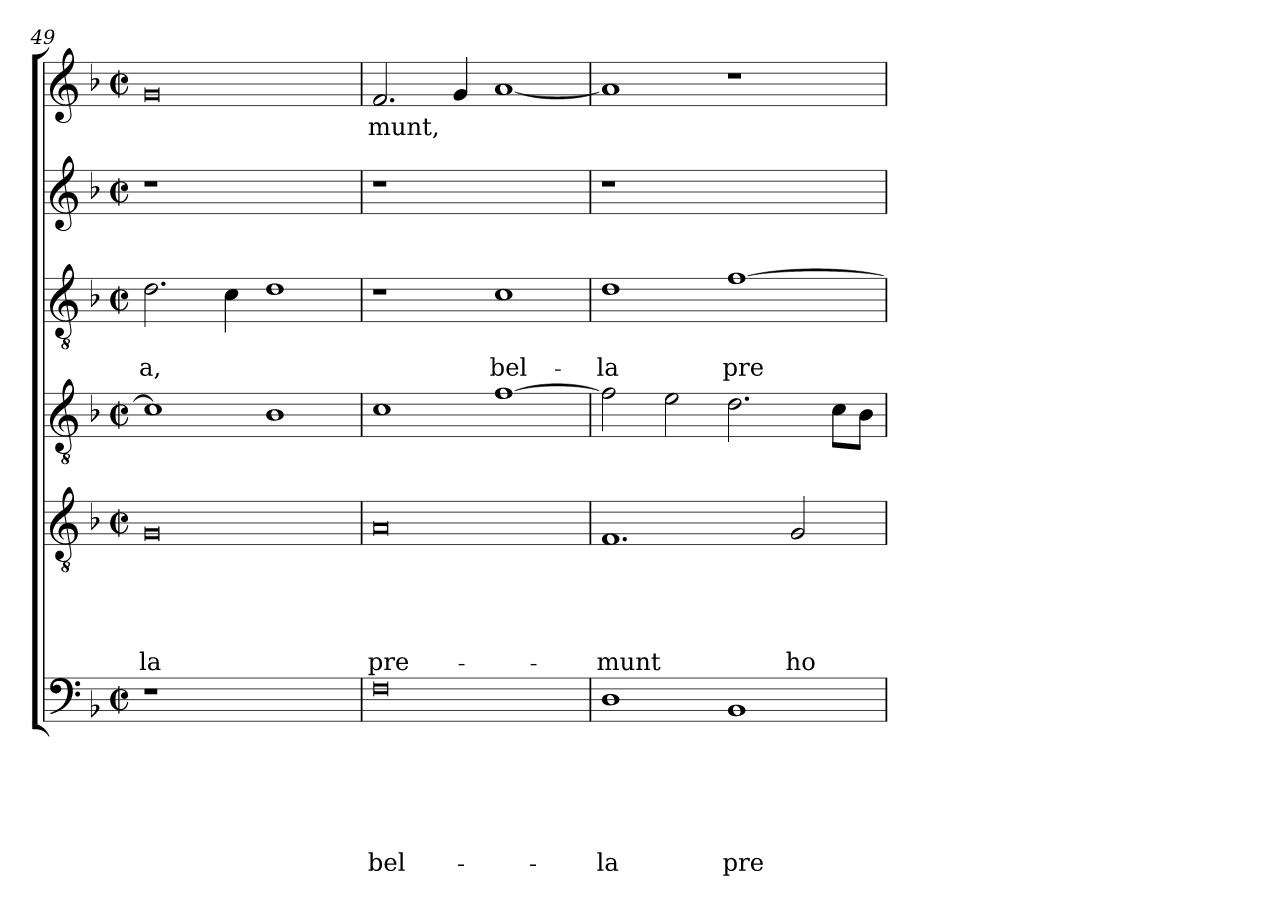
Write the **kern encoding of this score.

**kern	**text	**text	**text	**text	**text	**text	**kern	**text	**text	**text	**text	**text	**kern	**kern	**text	**text	**kern	**kern	**text
*part6	*part6	*part6	*part6	*part6	*part6	*part6	*part5	*part5	*part5	*part5	*part5	*part5	*part4	*part3	*part3	*part3	*part2	*part1	*part1
*staff6	*staff6	*staff6	*staff6	*staff6	*staff6	*staff6	*staff5	*staff5	*staff5	*staff5	*staff5	*staff5	*staff4	*staff3	*staff3	*staff3	*staff2	*staff1	*staff1
*clefF4	*	*	*	*	*	*	*clefGv2	*	*	*	*	*	*clefGv2	*clefGv2	*	*	*clefG2	*clefG2	*
*k[b-]	*	*	*	*	*	*	*k[b-]	*	*	*	*	*	*k[b-]	*k[b-]	*	*	*k[b-]	*k[b-]	*
*F:	*	*	*	*	*	*	*F:	*	*	*	*	*	*F:	*F:	*	*	*F:	*F:	*
*M2/2	*	*	*	*	*	*	*M2/2	*	*	*	*	*	*M2/2	*M2/2	*	*	*M2/2	*M2/2	*
*met(c|)	*	*	*	*	*	*	*met(c|)	*	*	*	*	*	*met(c|)	*met(c|)	*	*	*met(c|)	*met(c|)	*
=49	=49	=49	=49	=49	=49	=49	=49	=49	=49	=49	=49	=49	=49	=49	=49	=49	=49	=49	=49
1r	.	.	.	.	.	.	0G	.	.	.	.	-la	1c]	2.d\	.	-a,	1r	0g	.
.	.	.	.	.	.	.	.	.	.	.	.	.	.	4c\	.	.	.	.	.
1ryy	.	.	.	.	.	.	.	.	.	.	.	.	1B-	1d	.	.	1ryy	.	.
!!LO:LB:g=z
=50	=50	=50	=50	=50	=50	=50	=50	=50	=50	=50	=50	=50	=50	=50	=50	=50	=50	=50	=50
0F	.	.	.	.	.	bel-	0A	.	.	.	.	pre-	1c	1r	.	.	1r	2.f/	-munt,
.	.	.	.	.	.	.	.	.	.	.	.	.	.	.	.	.	.	4g/	.
.	.	.	.	.	.	.	.	.	.	.	.	.	[1f	1c	.	bel-	1ryy	[1a	.
=51	=51	=51	=51	=51	=51	=51	=51	=51	=51	=51	=51	=51	=51	=51	=51	=51	=51	=51	=51
1D	.	.	.	.	.	-la	1.F	.	.	.	.	-munt	2f\]	1d	.	-la	1r	1a]	.
.	.	.	.	.	.	.	.	.	.	.	.	.	2e\	.	.	.	.	.	.
1BB-	.	.	.	.	.	pre-	.	.	.	.	.	.	2.d\	[1f	.	pre-	1ryy	1r	.
.	.	.	.	.	.	.	2G/	.	.	.	.	ho-	.	.	.	.	.	.	.
.	.	.	.	.	.	.	.	.	.	.	.	.	8c\L	.	.	.	.	.	.
.	.	.	.	.	.	.	.	.	.	.	.	.	8B-\J	.	.	.	.	.	.
=	=	=	=	=	=	=	=	=	=	=	=	=	=	=	=	=	=	=	=
*-	*-	*-	*-	*-	*-	*-	*-	*-	*-	*-	*-	*-	*-	*-	*-	*-	*-	*-	*-
